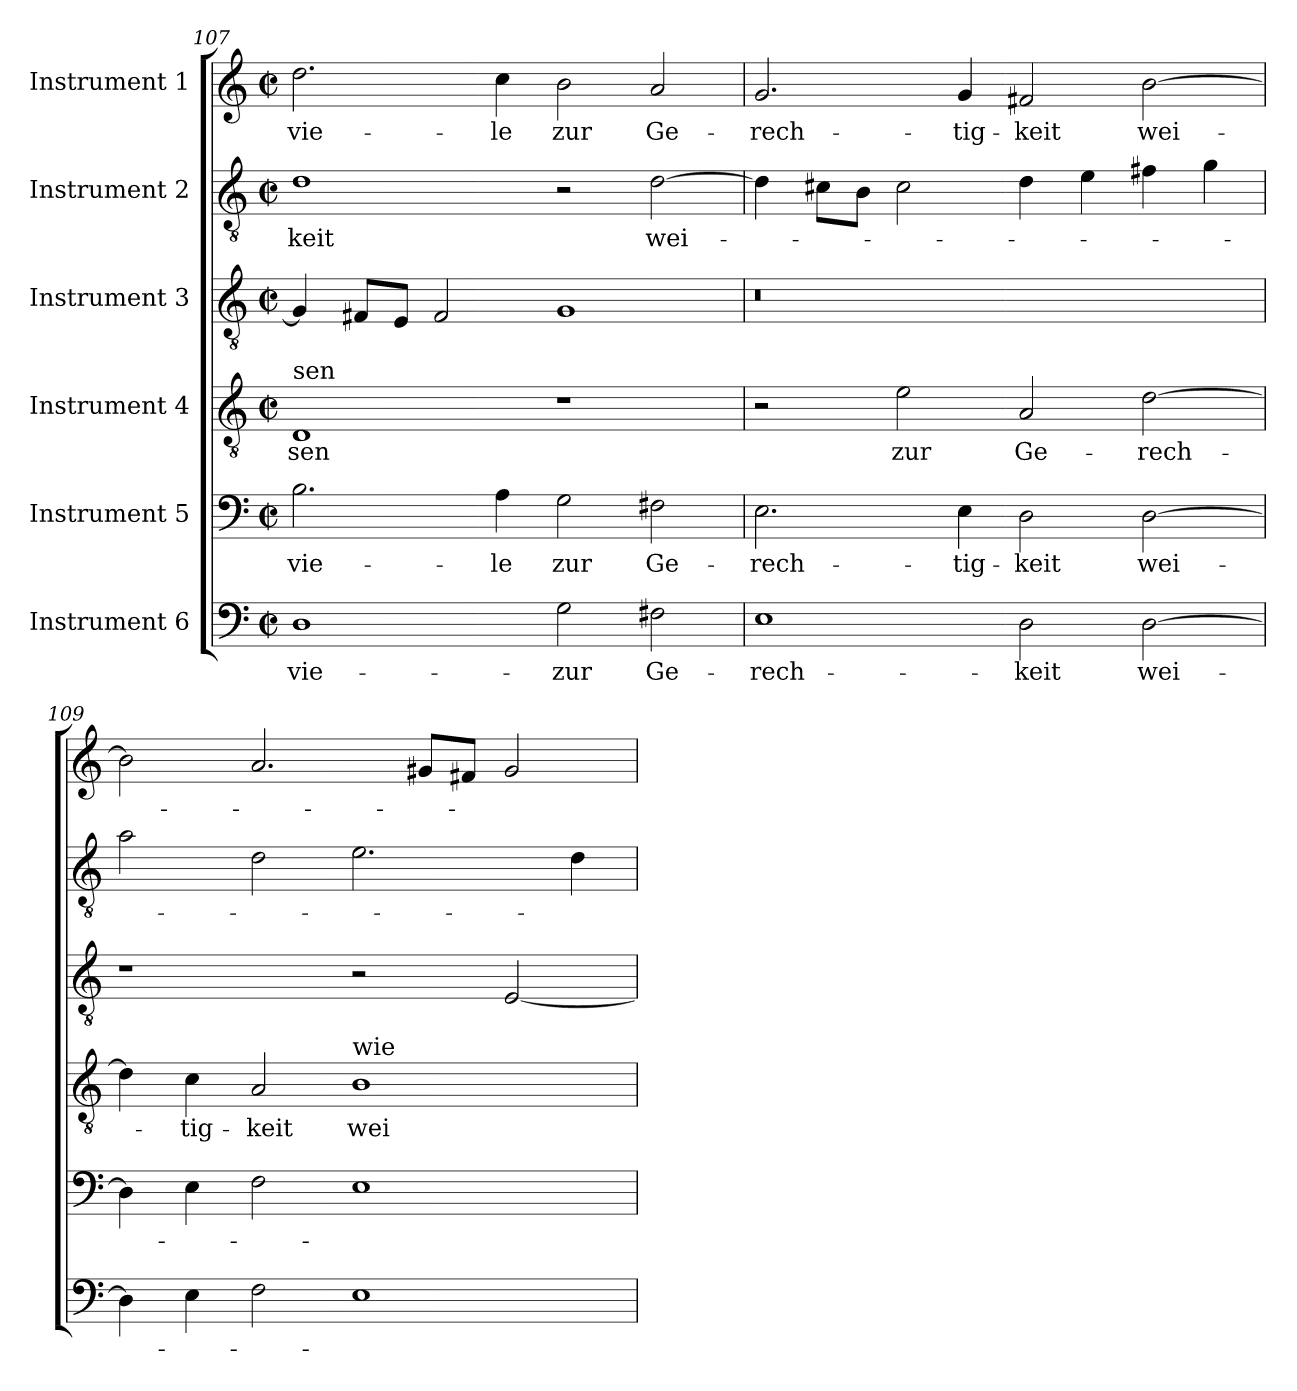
**kern	**text	**kern	**text	**kern	**text	**kern	**kern	**text	**kern	**text
*part6	*part6	*part5	*part5	*part4	*part4	*part3	*part2	*part2	*part1	*part1
*staff6	*staff6	*staff5	*staff5	*staff4	*staff4	*staff3	*staff2	*staff2	*staff1	*staff1
*I"Instrument 6	*	*I"Instrument 5	*	*I"Instrument 4	*	*I"Instrument 3	*I"Instrument 2	*	*I"Instrument 1	*
*clefF4	*	*clefF4	*	*clefGv2	*	*clefGv2	*clefGv2	*	*clefG2	*
*M2/2	*	*M2/2	*	*M2/2	*	*M2/2	*M2/2	*	*M2/2	*
*met(c|)	*	*met(c|)	*	*met(c|)	*	*met(c|)	*met(c|)	*	*met(c|)	*
=107	=107	=107	=107	=107	=107	=107	=107	=107	=107	=107
!	!	!	!	!LO:TX:a:t=sen	!	!	!	!	!	!
!	!LO:LY:a:cj	!	!LO:LY:b:cj	!	!LO:LY:b:cj	!	!	!LO:LY:b:cj	!	!LO:LY:b:cj
1D	vie-	2.B\	vie-	1D	-sen	4G/]	1d	-keit	2.dd\	vie-
.	.	.	.	.	.	8F#X/L	.	.	.	.
.	.	.	.	.	.	8E/J	.	.	.	.
.	.	.	.	.	.	2F#/	.	.	.	.
!	!	!	!LO:LY:b:cj	!	!	!	!	!	!	!LO:LY:b:cj
.	.	4A\	-le	.	.	.	.	.	4cc\	-le
!	!LO:LY:a:cj	!	!LO:LY:b:cj	!	!	!	!	!	!	!LO:LY:b:cj
2G\	-zur	2G\	zur	1r	.	1G	2r	.	2b\	zur
!	!LO:LY:a:cj	!	!LO:LY:b:cj	!	!	!	!	!LO:LY:b:cj	!	!LO:LY:b:cj
2F#X<\	Ge-	2F#X\	Ge-	.	.	.	[>2d\	wei-	2a/	Ge-
=108	=108	=108	=108	=108	=108	=108	=108	=108	=108	=108
!	!LO:LY:a:cj	!	!LO:LY:b:cj	!	!	!	!	!	!	!LO:LY:b:cj
1E	-rech-	2.E\	-rech-	2r	.	0r	4d\]	.	2.g/	-rech-
.	.	.	.	.	.	.	8c#X\L	.	.	.
.	.	.	.	.	.	.	8B\J	.	.	.
!	!	!	!	!	!LO:LY:b:cj	!	!	!	!	!
.	.	.	.	2e\	zur	.	2c#\	.	.	.
!	!	!	!LO:LY:b:cj	!	!	!	!	!	!	!LO:LY:b:cj
.	.	4E\	-tig-	.	.	.	.	.	4g/	-tig-
!	!LO:LY:a:cj	!	!LO:LY:b:cj	!	!LO:LY:b:cj	!	!	!	!	!LO:LY:b:cj
2D\	-keit	2D\	-keit	2A/	Ge-	.	4d\	.	2f#X/	-keit
.	.	.	.	.	.	.	4e\	.	.	.
!	!LO:LY:a:cj	!	!LO:LY:b:cj	!	!LO:LY:b:cj	!	!	!	!	!LO:LY:b:cj
[>2D<\	wei-	[>2D\	wei-	[>2d\	-rech-	.	4f#X\	.	[>2b\	wei-
.	.	.	.	.	.	.	4g\	.	.	.
=109	=109	=109	=109	=109	=109	=109	=109	=109	=109	=109
4D\]	.	4D\]	.	4d\]	.	1r	2a\	.	2b\]	.
!	!	!	!	!	!LO:LY:b	!	!	!	!	!
4E\	.	4E\	.	4c\	-tig-	.	.	.	.	.
!	!	!	!	!	!LO:LY:b:rj	!	!	!	!	!
2F<\	.	2F\	.	2A/	-keit	.	2d\	.	2.a/	.
!	!	!	!	!LO:TX:a:t=wie	!	!	!	!	!	!
!	!	!	!	!	!LO:LY:b:cj	!	!	!	!	!
1E	.	1E	.	1B	wei-	2r	2.e\	.	.	.
.	.	.	.	.	.	.	.	.	8g#X/L	.
.	.	.	.	.	.	.	.	.	8f#X/J	.
.	.	.	.	.	.	[>2E/	.	.	2g#/	.
.	.	.	.	.	.	.	4d\	.	.	.
=	=	=	=	=	=	=	=	=	=	=
*-	*-	*-	*-	*-	*-	*-	*-	*-	*-	*-
